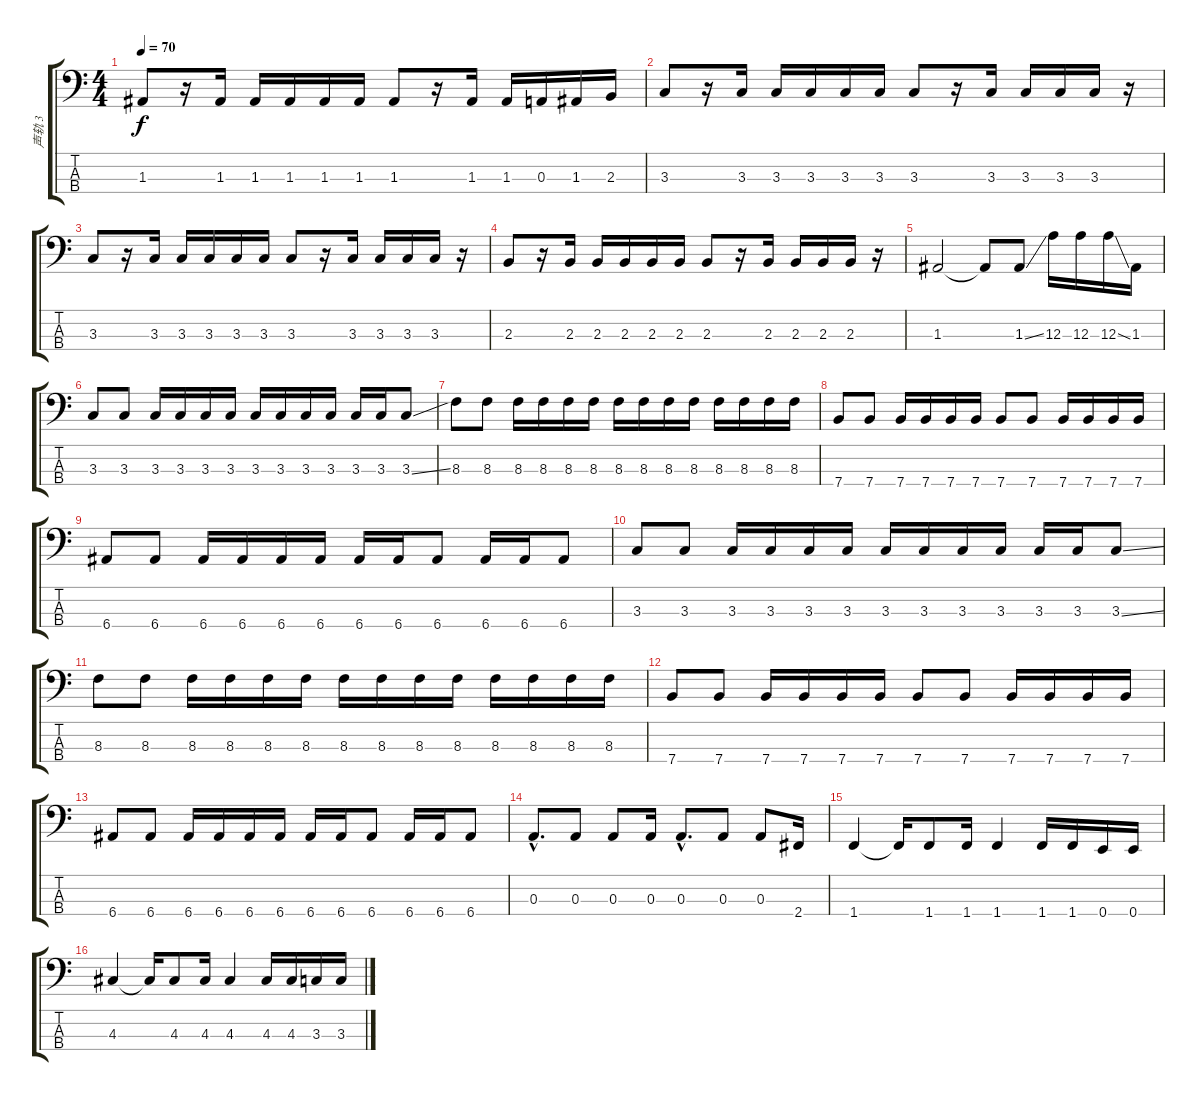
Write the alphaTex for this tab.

\track ("声轨 3" "声轨 3") {instrument electricbassfinger}
\staff {score tabs}
\tuning (G2 D2 A1 E1) {hide}
\ts (4 4)
\tempo 70
\clef f4
\ks c
1.3.8{dy f} r.16 1.3.16 1.3.16 1.3.16 1.3.16 1.3.16 1.3.8 r.16 1.3.16 1.3.16 0.3.16 1.3.16 2.3.16 |
3.3.8 r.16 3.3.16 3.3.16 3.3.16 3.3.16 3.3.16 3.3.8 r.16 3.3.16 3.3.16 3.3.16 3.3.16 r.16 |
3.3.8 r.16 3.3.16 3.3.16 3.3.16 3.3.16 3.3.16 3.3.8 r.16 3.3.16 3.3.16 3.3.16 3.3.16 r.16 |
2.3.8 r.16 2.3.16 2.3.16 2.3.16 2.3.16 2.3.16 2.3.8 r.16 2.3.16 2.3.16 2.3.16 2.3.16 r.16 |
1.3.2 1.3{t}.8 1.3{ss}.8 12.3.16 12.3.16 12.3{ss}.16 1.3.16 |
3.3.8 3.3.8 3.3.16 3.3.16 3.3.16 3.3.16 3.3.16 3.3.16 3.3.16 3.3.16 3.3.16 3.3.16 3.3{ss}.8 |
8.3.8 8.3.8 8.3.16 8.3.16 8.3.16 8.3.16 8.3.16 8.3.16 8.3.16 8.3.16 8.3.16 8.3.16 8.3.16 8.3.16 |
7.4.8 7.4.8 7.4.16 7.4.16 7.4.16 7.4.16 7.4.8 7.4.8 7.4.16 7.4.16 7.4.16 7.4.16 |
6.4.8 6.4.8 6.4.16 6.4.16 6.4.16 6.4.16 6.4.16 6.4.16 6.4.8 6.4.16 6.4.16 6.4.8 |
3.3.8 3.3.8 3.3.16 3.3.16 3.3.16 3.3.16 3.3.16 3.3.16 3.3.16 3.3.16 3.3.16 3.3.16 3.3{ss}.8 |
8.3.8 8.3.8 8.3.16 8.3.16 8.3.16 8.3.16 8.3.16 8.3.16 8.3.16 8.3.16 8.3.16 8.3.16 8.3.16 8.3.16 |
7.4.8 7.4.8 7.4.16 7.4.16 7.4.16 7.4.16 7.4.8 7.4.8 7.4.16 7.4.16 7.4.16 7.4.16 |
6.4.8 6.4.8 6.4.16 6.4.16 6.4.16 6.4.16 6.4.16 6.4.16 6.4.8 6.4.16 6.4.16 6.4.8 |
0.3{hac}.8{d} 0.3.8 0.3.8 0.3.16 0.3{hac}.8{d} 0.3.8 0.3.8 2.4.16 |
1.4.4 1.4{t}.16 1.4.8 1.4.16 1.4.4 1.4.16 1.4.16 0.4.16 0.4.16 |
4.3.4 4.3{t}.16 4.3.8 4.3.16 4.3.4 4.3.16 4.3.16 3.3.16 3.3.16
